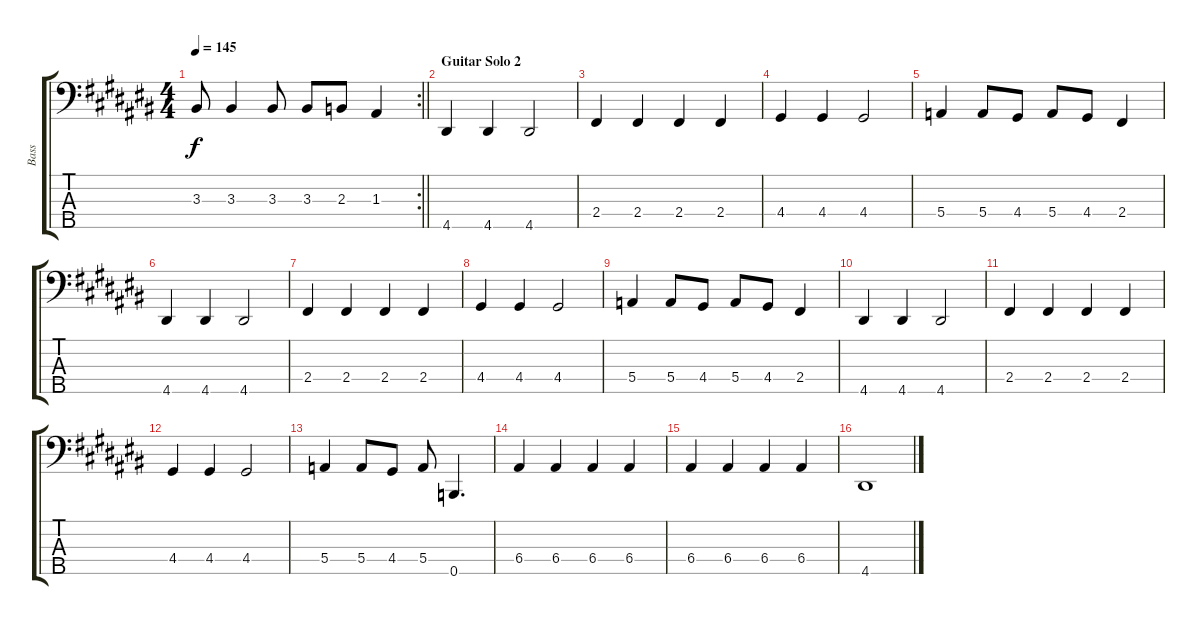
\track ("Bass" "Bass") {instrument electricbassfinger}
\staff {score tabs}
\tuning (G2 D2 A1 E1 B0) {hide}
\rc 2
\ts (4 4)
\tempo 145
\clef f4
\barLineRight lightlight
\ks c#
3.3{t}.8{dy f} 3.3.4 3.3.8 3.3.8 2.3.8 1.3.4 |
\section ("" "Guitar Solo 2")
4.5.4 4.5.4 4.5.2 |
2.4.4 2.4.4 2.4.4 2.4.4 |
4.4.4 4.4.4 4.4.2 |
5.4.4 5.4.8 4.4.8 5.4.8 4.4.8 2.4.4 |
4.5.4 4.5.4 4.5.2 |
2.4.4 2.4.4 2.4.4 2.4.4 |
4.4.4 4.4.4 4.4.2 |
5.4.4 5.4.8 4.4.8 5.4.8 4.4.8 2.4.4 |
4.5.4 4.5.4 4.5.2 |
2.4.4 2.4.4 2.4.4 2.4.4 |
4.4.4 4.4.4 4.4.2 |
5.4.4 5.4.8 4.4.8 5.4.8 0.5.4{d} |
6.4.4 6.4.4 6.4.4 6.4.4 |
6.4.4 6.4.4 6.4.4 6.4.4 |
4.5.1
